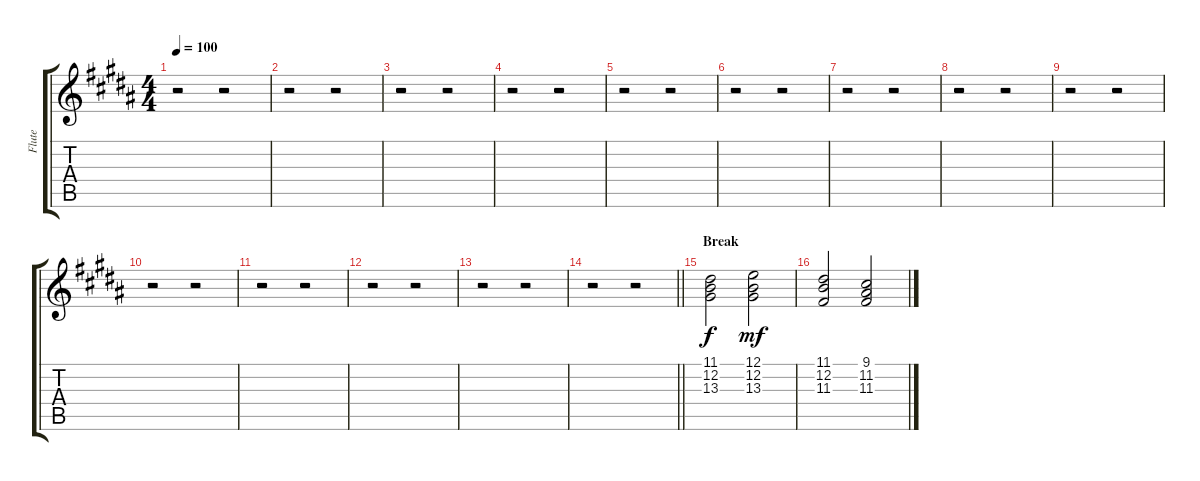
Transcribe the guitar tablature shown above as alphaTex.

\track ("Flute" "Flute") {instrument flute}
\staff {score tabs}
\tuning (E4 B3 G3 D3 A2 E2) {hide}
\ts (4 4)
\tempo 100
\clef g2
\ks b
r.2{dy mf} r.2 |
r.2 r.2 |
r.2 r.2 |
r.2 r.2 |
r.2 r.2 |
r.2 r.2 |
r.2 r.2 |
r.2 r.2 |
r.2 r.2 |
r.2 r.2 |
r.2 r.2 |
r.2 r.2 |
r.2 r.2 |
\barLineRight lightlight
r.2 r.2 |
\section ("" "Break")
(11.1 12.2 13.3).2{dy f} (12.1 12.2 13.3).2{dy mf} |
(11.1 12.2 11.3).2 (9.1 11.2 11.3).2
